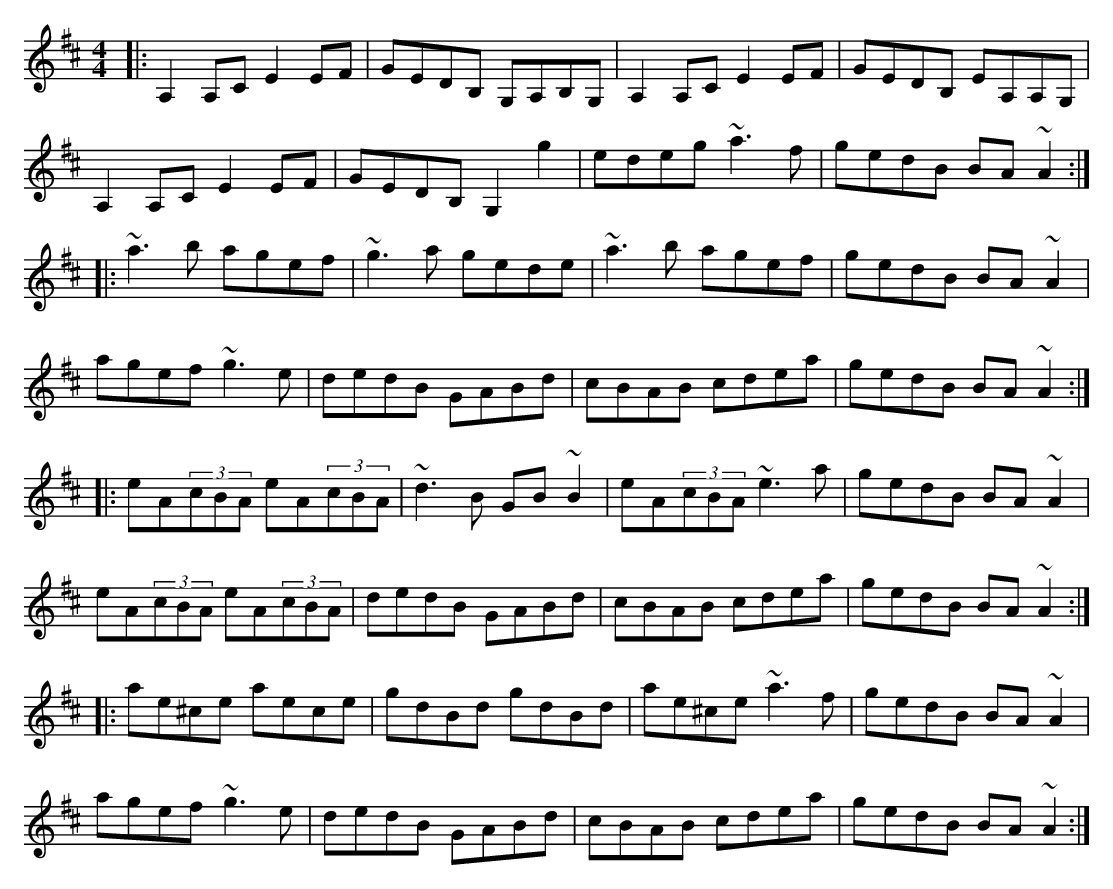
X:1
M:4/4
K:D
|:A,2A,C E2EF|GEDB, G,A,B,G,|A,2A,C E2EF|GEDB, EA,A,G,|
A,2A,C E2EF|GEDB, G,2g2|edeg ~a3f|gedB BA~A2:|
|:~a3b agef|~g3a gede|~a3b agef|gedB BA~A2|
agef ~g3e|dedB GABd|cBAB cdea|gedB BA~A2:|
|:eA(3cBA eA(3cBA|~d3B GB~B2|eA(3cBA ~e3a|gedB BA~A2|
eA(3cBA eA(3cBA|dedB GABd|cBAB cdea|gedB BA~A2:|
|:ae^ce aece|gdBd gdBd|ae^ce ~a3f|gedB BA~A2|
agef ~g3e|dedB GABd|cBAB cdea|gedB BA~A2:|
